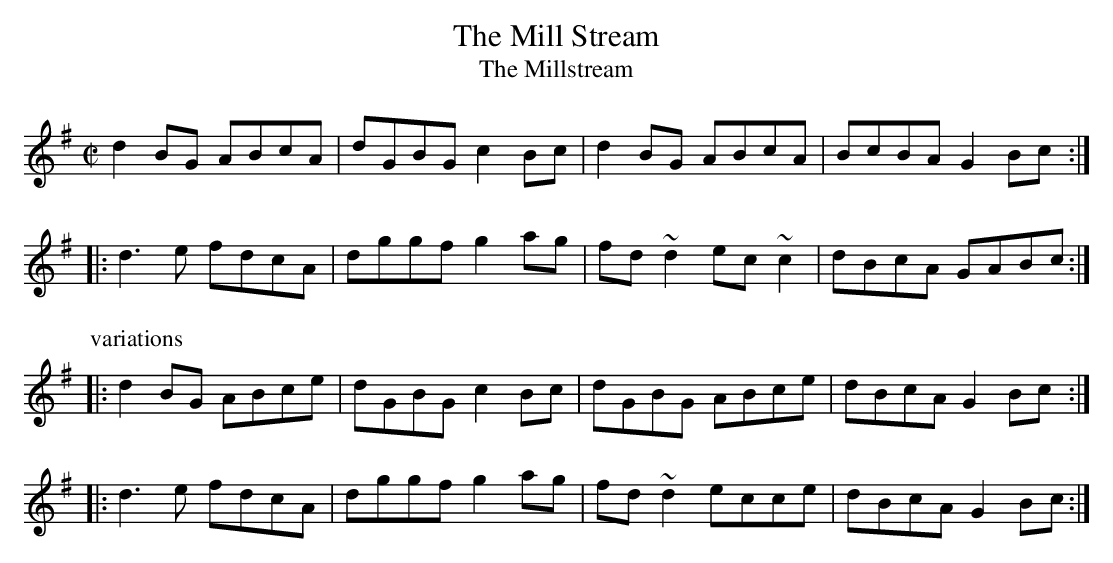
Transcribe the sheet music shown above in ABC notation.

X:1
T:Mill Stream, The
T:Millstream, The
M:C|
L:1/8
K:G
d2BG ABcA | dGBG c2Bc | d2BG ABcA | BcBA G2Bc :|
|: d3e fdcA | dggf g2ag | fd~d2 ec~c2 | dBcA GABc :|
P:variations
|: d2BG ABce | dGBG c2Bc | dGBG ABce | dBcA G2Bc :|
|: d3e fdcA | dggf g2ag | fd~d2 ecce | dBcA G2Bc :|
